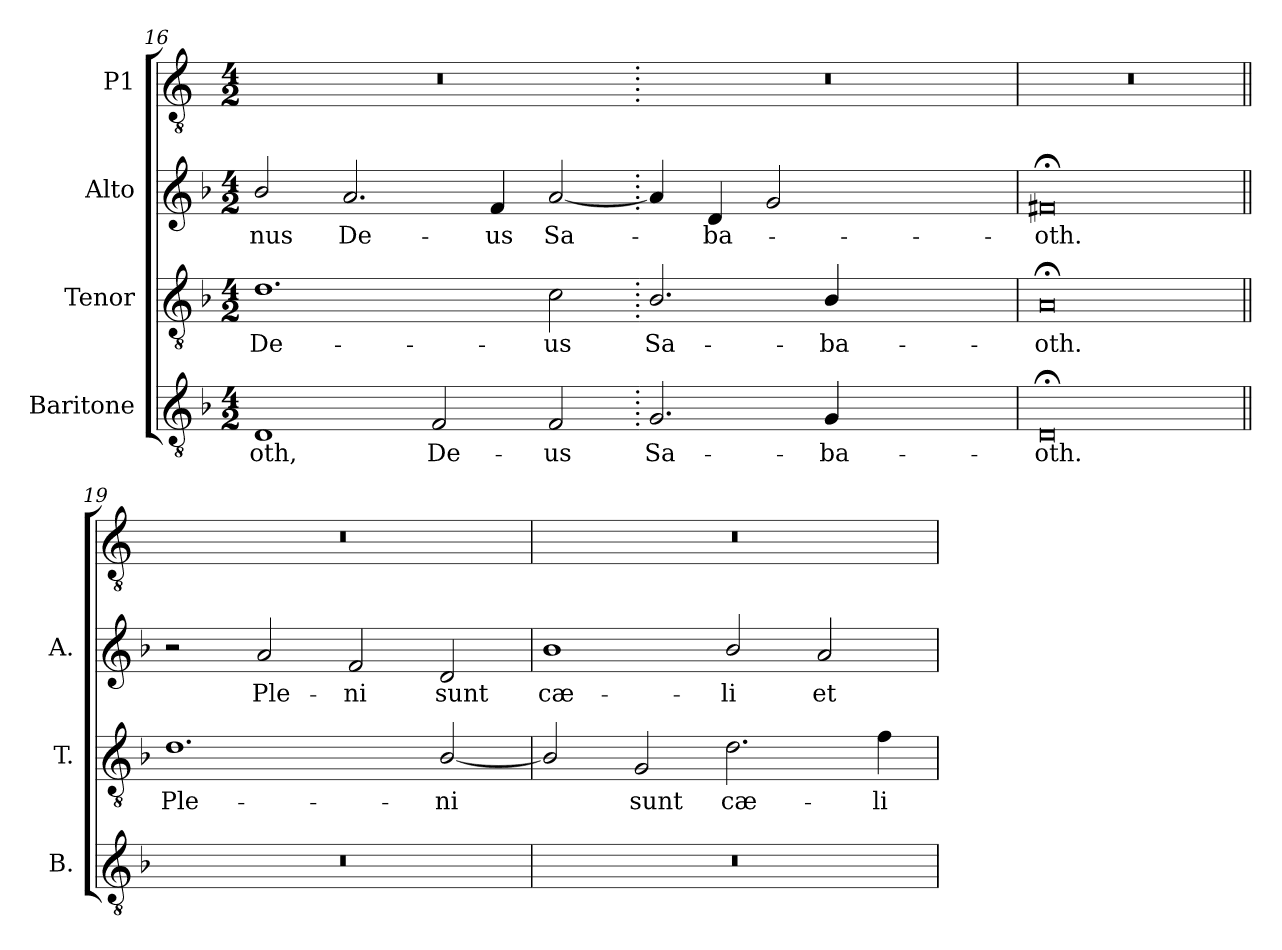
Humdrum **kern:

**kern	**text	**kern	**text	**kern	**text	**kern
*part4	*part4	*part3	*part3	*part2	*part2	*part1
*staff4	*staff4	*staff3	*staff3	*staff2	*staff2	*staff1
*I"Baritone	*	*I"Tenor	*	*I"Alto	*	*I"P1
*I'B.	*	*I'T.	*	*I'A.	*	*
*clefGv2	*	*clefGv2	*	*clefG2	*	*clefGv2
*ITrd7c12	*	*ITrd7c12	*	*	*	*ITrd7c12
*k[b-]	*	*k[b-]	*	*k[b-]	*	*k[]
*F:	*	*F:	*	*F:	*	*C:
*M4/2	*	*M4/2	*	*M4/2	*	*M4/2
=16	=16	=16	=16	=16	=16	=16
!	!LO:LY:b:color=#000000	!	!	!	!	!
!	!	!	!LO:LY:b:color=#000000	!	!	!
!	!	!	!	!	!LO:LY:b:color=#000000	!LO:N:vis=1
1DDi	-oth,	1.Di	De-	2b-i/	-nus	0r
!	!	!	!	!	!LO:LY:b:color=#000000	!
.	.	.	.	2.ai/	De-	.
!	!LO:LY:b:color=#000000	!	!	!	!	!
2FFi/	De-	.	.	.	.	.
!	!	!	!	!	!LO:LY:b:color=#000000	!
.	.	.	.	4fi/	-us	.
!	!LO:LY:b:color=#000000	!	!	!	!	!
!	!	!	!LO:LY:b:color=#000000	!	!	!
!	!	!	!	!	!LO:LY:b:color=#000000	!
2FFi/	-us	2Ci\	-us	[2ai/	Sa-	.
=17.	=17.	=17.	=17.	=17.	=17.	=17.
!	!LO:LY:b:color=#000000	!	!	!	!	!
!	!	!	!LO:LY:b:color=#000000	!	!	!
2.GGi/	Sa-	2.BB-i/	Sa-	4ai/]	.	0r
!	!	!	!	!	!LO:LY:b:color=#000000	!
.	.	.	.	4di/	-ba-	.
.	.	.	.	2gi/	.	.
!	!LO:LY:b:color=#000000	!	!	!	!	!
!	!	!	!LO:LY:b:color=#000000	!	!	!
4GGi/	-ba-	4BB-i/	-ba-	.	.	.
1ryy	.	1ryy	.	1ryy	.	.
=18	=18	=18	=18	=18	=18	=18
!	!LO:LY:b:color=#000000	!	!	!	!	!
!	!	!	!LO:LY:b:color=#000000	!	!	!
!	!	!	!	!	!LO:LY:b:color=#000000	!LO:N:vis=1
0DD;i	-oth.	0AA;i	-oth.	0f#X;i	-oth.	0r
!!LO:LB:g=z
=19||	=19||	=19||	=19||	=19||	=19||	=19||
!LO:N:vis=1	!	!	!	!	!	!
!	!	!	!LO:LY:b:color=#000000	!	!	!LO:N:vis=1
0r	.	1.Di	Ple-	2r	.	0r
!	!	!	!	!	!LO:LY:b:color=#000000	!
.	.	.	.	2ai/	Ple-	.
!	!	!	!	!	!LO:LY:b:color=#000000	!
.	.	.	.	2fi/	-ni	.
!	!	!	!LO:LY:b:color=#000000	!	!	!
!	!	!	!	!	!LO:LY:b:color=#000000	!
.	.	[2BB-i/	-ni	2di/	sunt	.
=20	=20	=20	=20	=20	=20	=20
!LO:N:vis=1	!	!	!	!	!	!
!	!	!	!	!	!LO:LY:b:color=#000000	!LO:N:vis=1
0r	.	2BB-i/]	.	1b-i	cæ-	0r
!	!	!	!LO:LY:b:color=#000000	!	!	!
.	.	2GGi/	sunt	.	.	.
!	!	!	!LO:LY:b:color=#000000	!	!	!
!	!	!	!	!	!LO:LY:b:color=#000000	!
.	.	2.Di\	cæ-	2b-i/	-li	.
!	!	!	!	!	!LO:LY:b:color=#000000	!
.	.	.	.	2ai/	et	.
!	!	!	!LO:LY:b:color=#000000	!	!	!
.	.	4Fi\	-li	.	.	.
=	=	=	=	=	=	=
*-	*-	*-	*-	*-	*-	*-
